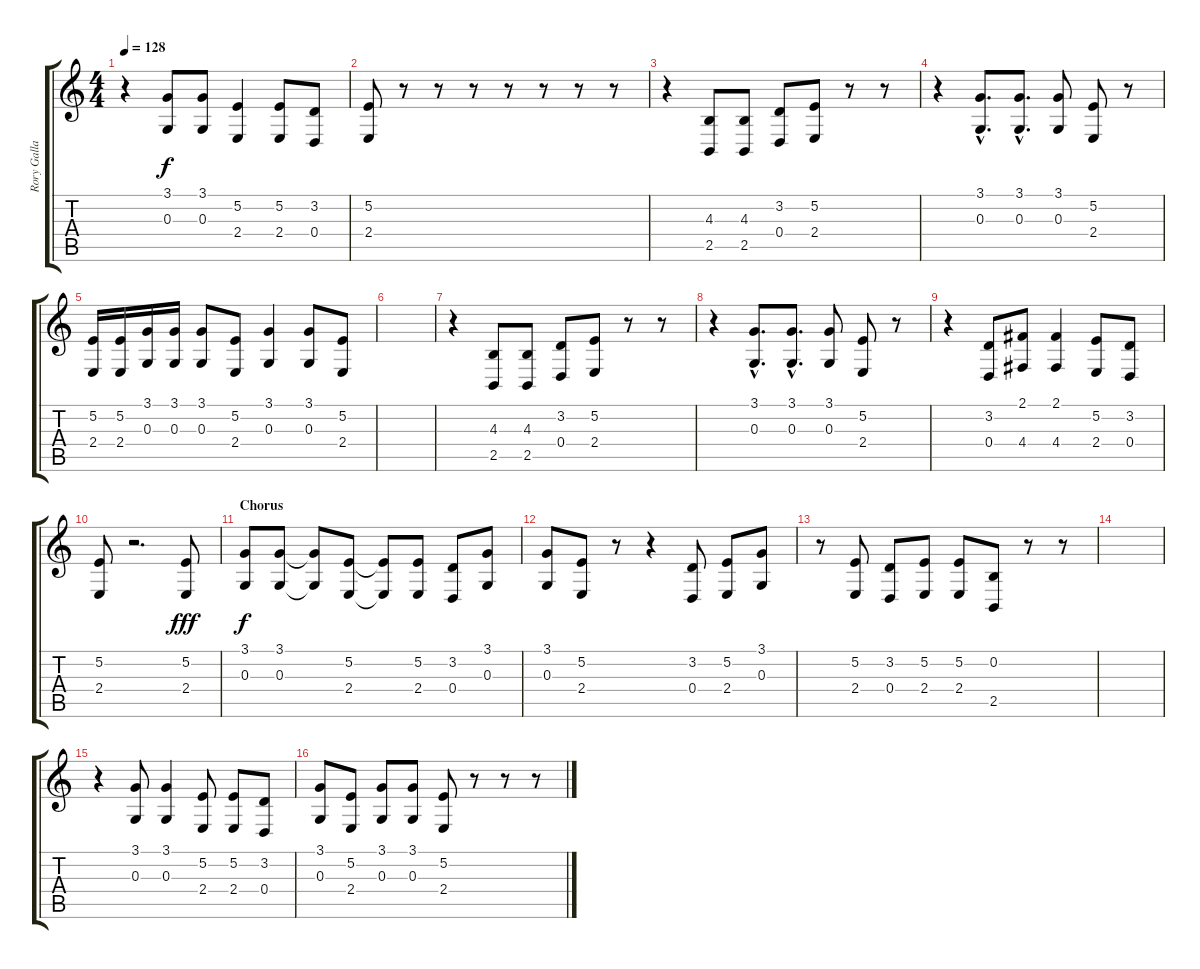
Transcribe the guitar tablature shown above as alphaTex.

\track ("Rory Gallagher Vocals" "Rory Galla") {instrument sopranosax}
\staff {score tabs}
\tuning (E4 B3 G3 D3 A2 E2) {hide}
\ts (4 4)
\tempo 128
\clef g2
\ks c
r.4{dy f} (3.1 0.3).8 (3.1 0.3).8 (5.2 2.4).4 (5.2 2.4).8 (3.2 0.4).8 |
(5.2 2.4).8 r.8 r.8 r.8 r.8 r.8 r.8 r.8 |
r.4 (4.3 2.5).8 (4.3 2.5).8 (3.2 0.4).8 (5.2 2.4).8 r.8 r.8 |
r.4 (3.1{hac} 0.3{hac}).8{d} (3.1{hac} 0.3{hac}).8{d} (3.1 0.3).8 (5.2 2.4).8 r.8 |
(5.2 2.4).16 (5.2 2.4).16 (3.1 0.3).16 (3.1 0.3).16 (3.1 0.3).8 (5.2 2.4).8 (3.1 0.3).4 (3.1 0.3).8 (5.2 2.4).8 |
|
r.4 (4.3 2.5).8 (4.3 2.5).8 (3.2 0.4).8 (5.2 2.4).8 r.8 r.8 |
r.4 (3.1{hac} 0.3{hac}).8{d} (3.1{hac} 0.3{hac}).8{d} (3.1 0.3).8 (5.2 2.4).8 r.8 |
r.4 (3.2 0.4).8 (2.1 4.4).8 (2.1 4.4).4 (5.2 2.4).8 (3.2 0.4).8 |
(5.2 2.4).8 r.2{d} (5.2 2.4).8{dy fff} |
\section ("" "Chorus")
(3.1 0.3).8{dy f} (3.1 0.3).8 (3.1{t} 0.3{t}).8 (5.2 2.4).8 (5.2{t} 2.4{t}).8 (5.2 2.4).8 (3.2 0.4).8 (3.1 0.3).8 |
(3.1 0.3).8 (5.2 2.4).8 r.8 r.4 (3.2 0.4).8 (5.2 2.4).8 (3.1 0.3).8 |
r.8 (5.2 2.4).8 (3.2 0.4).8 (5.2 2.4).8 (5.2 2.4).8 (0.2 2.5).8 r.8 r.8 |
|
r.4 (3.1 0.3).8 (3.1 0.3).4 (5.2 2.4).8 (5.2 2.4).8 (3.2 0.4).8 |
(3.1 0.3).8 (5.2 2.4).8 (3.1 0.3).8 (3.1 0.3).8 (5.2 2.4).8 r.8 r.8 r.8
